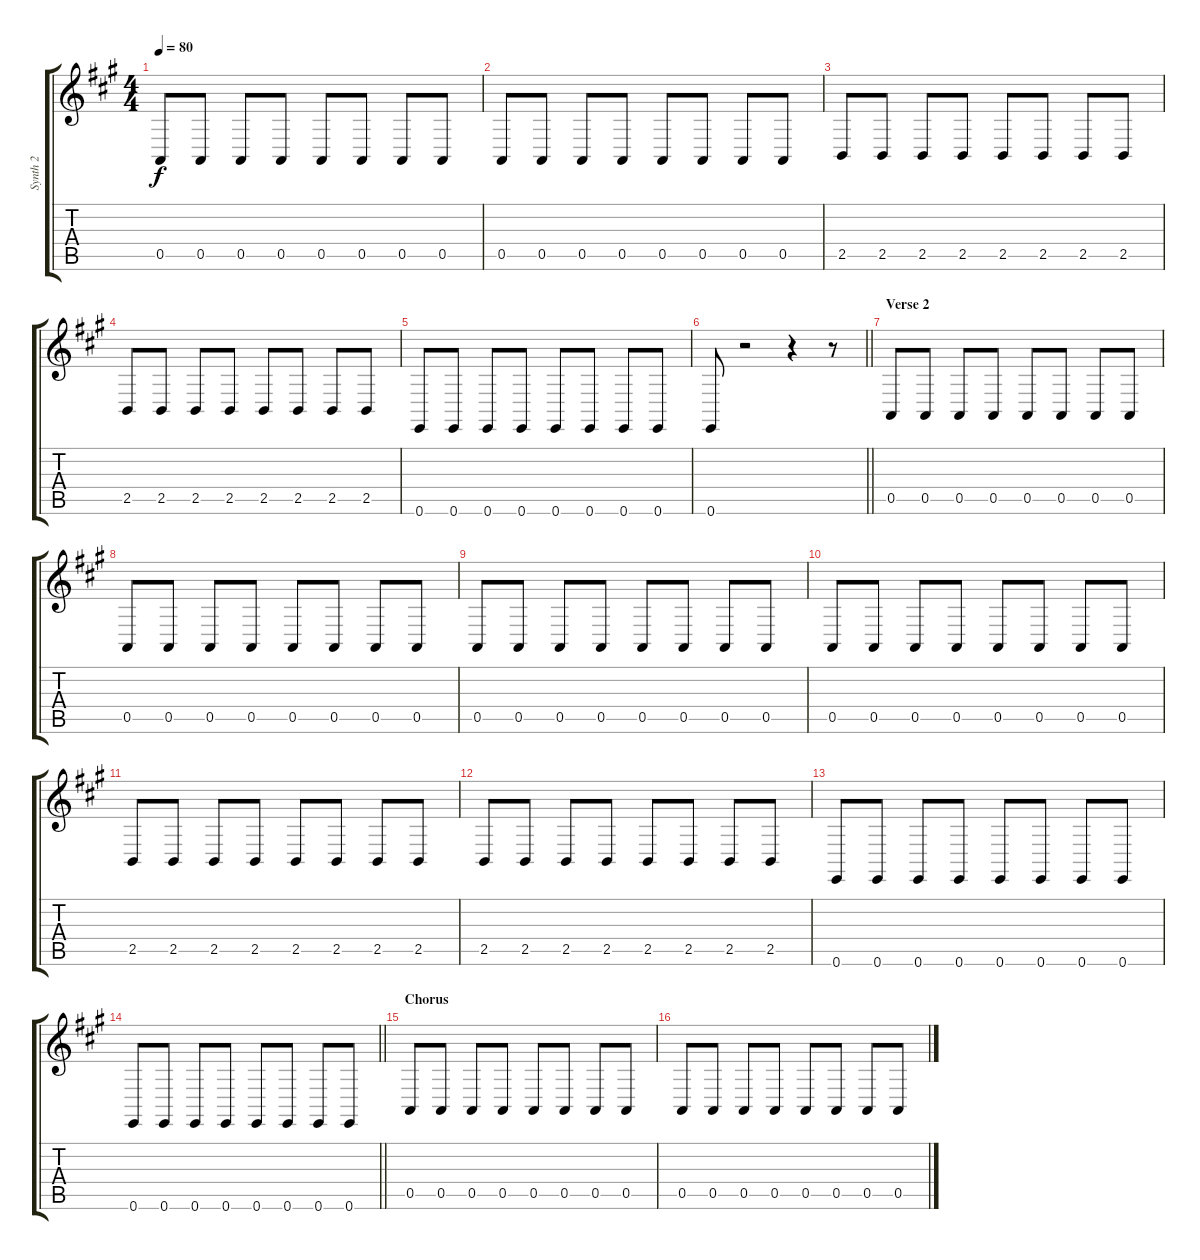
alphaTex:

\track ("Synth 2" "Synth 2") {instrument synthstrings1}
\staff {score tabs}
\tuning (E4 B3 G3 D3 A2 E2) {hide}
\ts (4 4)
\tempo 80
\clef g2
\ks a
0.5.8{dy f} 0.5.8 0.5.8 0.5.8 0.5.8 0.5.8 0.5.8 0.5.8 |
0.5.8 0.5.8 0.5.8 0.5.8 0.5.8 0.5.8 0.5.8 0.5.8 |
2.5.8 2.5.8 2.5.8 2.5.8 2.5.8 2.5.8 2.5.8 2.5.8 |
2.5.8 2.5.8 2.5.8 2.5.8 2.5.8 2.5.8 2.5.8 2.5.8 |
0.6.8 0.6.8 0.6.8 0.6.8 0.6.8 0.6.8 0.6.8 0.6.8 |
\barLineRight lightlight
0.6.8 r.2 r.4 r.8 |
\section ("" "Verse 2")
0.5.8 0.5.8 0.5.8 0.5.8 0.5.8 0.5.8 0.5.8 0.5.8 |
0.5.8 0.5.8 0.5.8 0.5.8 0.5.8 0.5.8 0.5.8 0.5.8 |
0.5.8 0.5.8 0.5.8 0.5.8 0.5.8 0.5.8 0.5.8 0.5.8 |
0.5.8 0.5.8 0.5.8 0.5.8 0.5.8 0.5.8 0.5.8 0.5.8 |
2.5.8 2.5.8 2.5.8 2.5.8 2.5.8 2.5.8 2.5.8 2.5.8 |
2.5.8 2.5.8 2.5.8 2.5.8 2.5.8 2.5.8 2.5.8 2.5.8 |
0.6.8 0.6.8 0.6.8 0.6.8 0.6.8 0.6.8 0.6.8 0.6.8 |
\barLineRight lightlight
0.6.8 0.6.8 0.6.8 0.6.8 0.6.8 0.6.8 0.6.8 0.6.8 |
\section ("" "Chorus")
0.5.8 0.5.8 0.5.8 0.5.8 0.5.8 0.5.8 0.5.8 0.5.8 |
0.5.8 0.5.8 0.5.8 0.5.8 0.5.8 0.5.8 0.5.8 0.5.8
